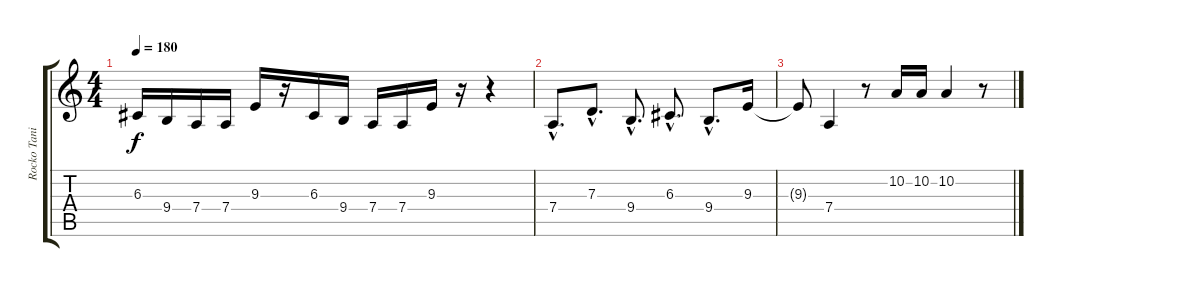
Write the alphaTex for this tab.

\track ("Rocko Tanica" "Rocko Tani") {instrument electricgrandpiano}
\staff {score tabs}
\tuning (E4 B3 G3 D3 A2 E2) {hide}
\ts (4 4)
\tempo 180
\clef g2
\ks c
6.3.16{dy f} 9.4.16 7.4.16 7.4.16 9.3.16 r.16 6.3.16 9.4.16 7.4.16 7.4.16 9.3.16 r.16 r.4 |
7.4{hac}.8{d} 7.3{hac}.8{d} 9.4{hac}.8{d} 6.3{hac}.8{d} 9.4{hac}.8{d} 9.3.16 |
9.3{t}.8 7.4.4 r.8 10.2.16 10.2.16 10.2.4 r.8
